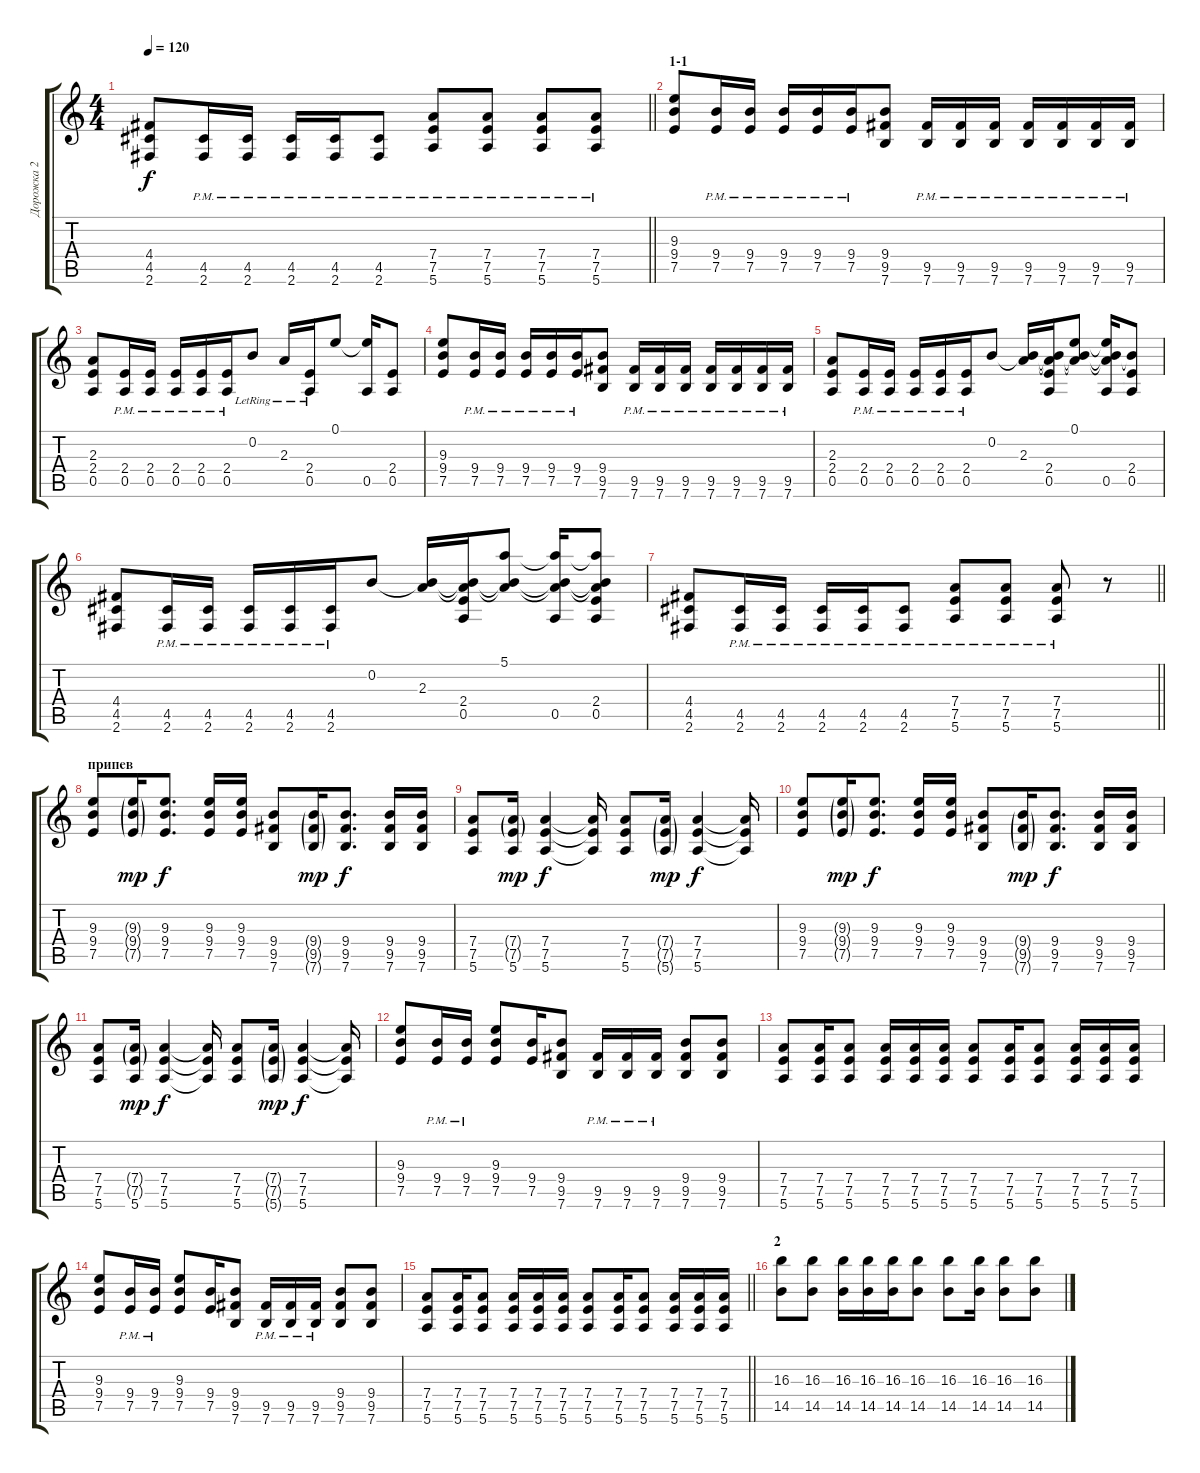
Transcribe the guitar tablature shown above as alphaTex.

\track ("Дорожка 2" "Дорожка 2") {instrument distortionguitar}
\staff {score tabs}
\tuning (E4 B3 G3 D3 A2 E2) {hide}
\ts (4 4)
\tempo 120
\clef g2
\barLineRight lightlight
\ks c
(4.4 4.5 2.6).8{dy f} (4.5{pm} 2.6{pm}).16 (4.5{pm} 2.6{pm}).16 (4.5{pm} 2.6{pm}).16 (4.5{pm} 2.6{pm}).16 (4.5{pm} 2.6{pm}).8 (7.4{pm} 7.5{pm} 5.6{pm}).8 (7.4{pm} 7.5{pm} 5.6{pm}).8 (7.4{pm} 7.5{pm} 5.6{pm}).8 (7.4{pm} 7.5{pm} 5.6{pm}).8 |
\section ("" "1-1")
(9.3 9.4 7.5).8 (9.4{pm} 7.5{pm}).16 (9.4{pm} 7.5{pm}).16 (9.4{pm} 7.5{pm}).16 (9.4{pm} 7.5{pm}).16 (9.4{pm} 7.5{pm}).16 (9.4 9.5 7.6).8 (9.5{pm} 7.6{pm}).16 (9.5{pm} 7.6{pm}).16 (9.5{pm} 7.6{pm}).16 (9.5{pm} 7.6{pm}).16 (9.5{pm} 7.6{pm}).16 (9.5{pm} 7.6{pm}).16 (9.5{pm} 7.6{pm}).16 |
(2.3 2.4 0.5).8 (2.4{pm} 0.5{pm}).16 (2.4{pm} 0.5{pm}).16 (2.4{pm} 0.5{pm}).16 (2.4{pm} 0.5{pm}).16 (2.4{pm} 0.5{pm}).16 0.2{lr}.8 2.3{lr}.16 (2.4{lr} 0.5).16 0.1.8 (0.1{t} 0.5).16 (2.4 0.5).8 |
(9.3 9.4 7.5).8 (9.4{pm} 7.5{pm}).16 (9.4{pm} 7.5{pm}).16 (9.4{pm} 7.5{pm}).16 (9.4{pm} 7.5{pm}).16 (9.4{pm} 7.5{pm}).16 (9.4 9.5 7.6).8 (9.5{pm} 7.6{pm}).16 (9.5{pm} 7.6{pm}).16 (9.5{pm} 7.6{pm}).16 (9.5{pm} 7.6{pm}).16 (9.5{pm} 7.6{pm}).16 (9.5{pm} 7.6{pm}).16 (9.5{pm} 7.6{pm}).16 |
(2.3 2.4 0.5).8 (2.4{pm} 0.5{pm}).16 (2.4{pm} 0.5{pm}).16 (2.4{pm} 0.5{pm}).16 (2.4{pm} 0.5{pm}).16 (2.4{pm} 0.5{pm}).16 0.2.8 (0.2{t} 2.3).16 (0.2{t} 2.3{t} 2.4 0.5).16 (0.1 0.2{t} 2.3{t}).8 (0.1{t} 0.2{t} 2.3{t} 0.5).16 (0.2{t} 2.4 0.5).8 |
(4.4 4.5 2.6).8 (4.5{pm} 2.6{pm}).16 (4.5{pm} 2.6{pm}).16 (4.5{pm} 2.6{pm}).16 (4.5{pm} 2.6{pm}).16 (4.5{pm} 2.6{pm}).16 0.2.8 (0.2{t} 2.3).16 (0.2{t} 2.3{t} 2.4 0.5).16 (5.1 0.2{t} 2.3{t}).8 (5.1{t} 0.2{t} 2.3{t} 0.5).16 (5.1{t} 0.2{t} 2.3{t} 2.4 0.5).8 |
\barLineRight lightlight
(4.4 4.5 2.6).8 (4.5{pm} 2.6{pm}).16 (4.5{pm} 2.6{pm}).16 (4.5{pm} 2.6{pm}).16 (4.5{pm} 2.6{pm}).16 (4.5{pm} 2.6{pm}).8 (7.4{pm} 7.5{pm} 5.6{pm}).8 (7.4{pm} 7.5{pm} 5.6{pm}).8 (7.4{pm} 7.5{pm} 5.6{pm}).8 r.8 |
\section ("" "припев")
(9.3 9.4 7.5).8 (9.3{g} 9.4{g} 7.5{g}).16{dy mp} (9.3 9.4 7.5).8{d dy f} (9.3 9.4 7.5).16 (9.3 9.4 7.5).16 (9.4 9.5 7.6).8 (9.4{g} 9.5{g} 7.6{g}).16{dy mp} (9.4 9.5 7.6).8{d dy f} (9.4 9.5 7.6).16 (9.4 9.5 7.6).16 |
(7.4 7.5 5.6).8 (7.4{g} 7.5{g} 5.6).16{dy mp} (7.4 7.5 5.6).4{dy f} (7.4{t} 7.5{t} 5.6{t}).16 (7.4 7.5 5.6).8 (7.4{g} 7.5{g} 5.6{g}).16{dy mp} (7.4 7.5 5.6).4{dy f} (7.4{t} 7.5{t} 5.6{t}).16 |
(9.3 9.4 7.5).8 (9.3{g} 9.4{g} 7.5{g}).16{dy mp} (9.3 9.4 7.5).8{d dy f} (9.3 9.4 7.5).16 (9.3 9.4 7.5).16 (9.4 9.5 7.6).8 (9.4{g} 9.5{g} 7.6{g}).16{dy mp} (9.4 9.5 7.6).8{d dy f} (9.4 9.5 7.6).16 (9.4 9.5 7.6).16 |
(7.4 7.5 5.6).8 (7.4{g} 7.5{g} 5.6).16{dy mp} (7.4 7.5 5.6).4{dy f} (7.4{t} 7.5{t} 5.6{t}).16 (7.4 7.5 5.6).8 (7.4{g} 7.5{g} 5.6{g}).16{dy mp} (7.4 7.5 5.6).4{dy f} (7.4{t} 7.5{t} 5.6{t}).16 |
(9.3 9.4 7.5).8 (9.4{pm} 7.5{pm}).16 (9.4{pm} 7.5{pm}).16 (9.3 9.4 7.5).8 (9.4 7.5).16 (9.4 9.5 7.6).8 (9.5{pm} 7.6{pm}).16 (9.5{pm} 7.6{pm}).16 (9.5{pm} 7.6{pm}).16 (9.4 9.5 7.6).8 (9.4 9.5 7.6).8 |
(7.4 7.5 5.6).8 (7.4 7.5 5.6).16 (7.4 7.5 5.6).8 (7.4 7.5 5.6).16 (7.4 7.5 5.6).16 (7.4 7.5 5.6).16 (7.4 7.5 5.6).8 (7.4 7.5 5.6).16 (7.4 7.5 5.6).8 (7.4 7.5 5.6).16 (7.4 7.5 5.6).16 (7.4 7.5 5.6).16 |
(9.3 9.4 7.5).8 (9.4{pm} 7.5{pm}).16 (9.4{pm} 7.5{pm}).16 (9.3 9.4 7.5).8 (9.4 7.5).16 (9.4 9.5 7.6).8 (9.5{pm} 7.6{pm}).16 (9.5{pm} 7.6{pm}).16 (9.5{pm} 7.6{pm}).16 (9.4 9.5 7.6).8 (9.4 9.5 7.6).8 |
\barLineRight lightlight
(7.4 7.5 5.6).8 (7.4 7.5 5.6).16 (7.4 7.5 5.6).8 (7.4 7.5 5.6).16 (7.4 7.5 5.6).16 (7.4 7.5 5.6).16 (7.4 7.5 5.6).8 (7.4 7.5 5.6).16 (7.4 7.5 5.6).8 (7.4 7.5 5.6).16 (7.4 7.5 5.6).16 (7.4 7.5 5.6).16 |
\section ("" "2")
(16.3 14.5).8 (16.3 14.5).8 (16.3 14.5).16 (16.3 14.5).16 (16.3 14.5).16 (16.3 14.5).8 (16.3 14.5).8 (16.3 14.5).16 (16.3 14.5).8 (16.3 14.5).8
